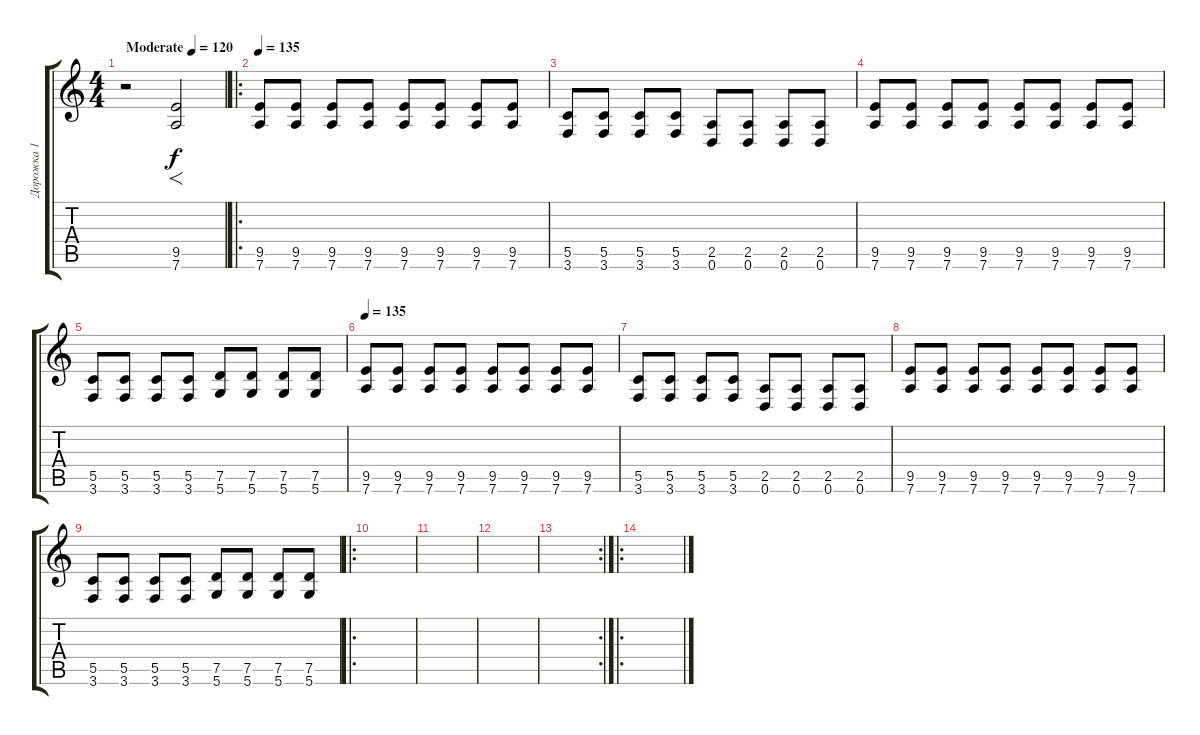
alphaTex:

\track ("Дорожка 1" "Дорожка 1") {solo instrument overdrivenguitar}
\staff {score tabs}
\tuning (D4 A3 F3 C3 G2 D2) {hide}
\ts (4 4)
\tempo (120 "Moderate")
\tempo 135
\tempo (120 "Moderate")
\clef g2
\ks c
r.2{dy f instrument overdrivenguitar} (9.5 7.6).2{f} |
\ro
\tempo 135
(9.5 7.6).8 (9.5 7.6).8 (9.5 7.6).8 (9.5 7.6).8 (9.5 7.6).8 (9.5 7.6).8 (9.5 7.6).8 (9.5 7.6).8 |
(5.5 3.6).8 (5.5 3.6).8 (5.5 3.6).8 (5.5 3.6).8 (2.5 0.6).8 (2.5 0.6).8 (2.5 0.6).8 (2.5 0.6).8 |
(9.5 7.6).8 (9.5 7.6).8 (9.5 7.6).8 (9.5 7.6).8 (9.5 7.6).8 (9.5 7.6).8 (9.5 7.6).8 (9.5 7.6).8 |
(5.5 3.6).8 (5.5 3.6).8 (5.5 3.6).8 (5.5 3.6).8 (7.5 5.6).8 (7.5 5.6).8 (7.5 5.6).8 (7.5 5.6).8 |
\tempo 135
(9.5 7.6).8 (9.5 7.6).8 (9.5 7.6).8 (9.5 7.6).8 (9.5 7.6).8 (9.5 7.6).8 (9.5 7.6).8 (9.5 7.6).8 |
(5.5 3.6).8 (5.5 3.6).8 (5.5 3.6).8 (5.5 3.6).8 (2.5 0.6).8 (2.5 0.6).8 (2.5 0.6).8 (2.5 0.6).8 |
(9.5 7.6).8 (9.5 7.6).8 (9.5 7.6).8 (9.5 7.6).8 (9.5 7.6).8 (9.5 7.6).8 (9.5 7.6).8 (9.5 7.6).8 |
(5.5 3.6).8 (5.5 3.6).8 (5.5 3.6).8 (5.5 3.6).8 (7.5 5.6).8 (7.5 5.6).8 (7.5 5.6).8 (7.5 5.6).8 |
\ro
|
|
|
\rc 2
|
\ro
